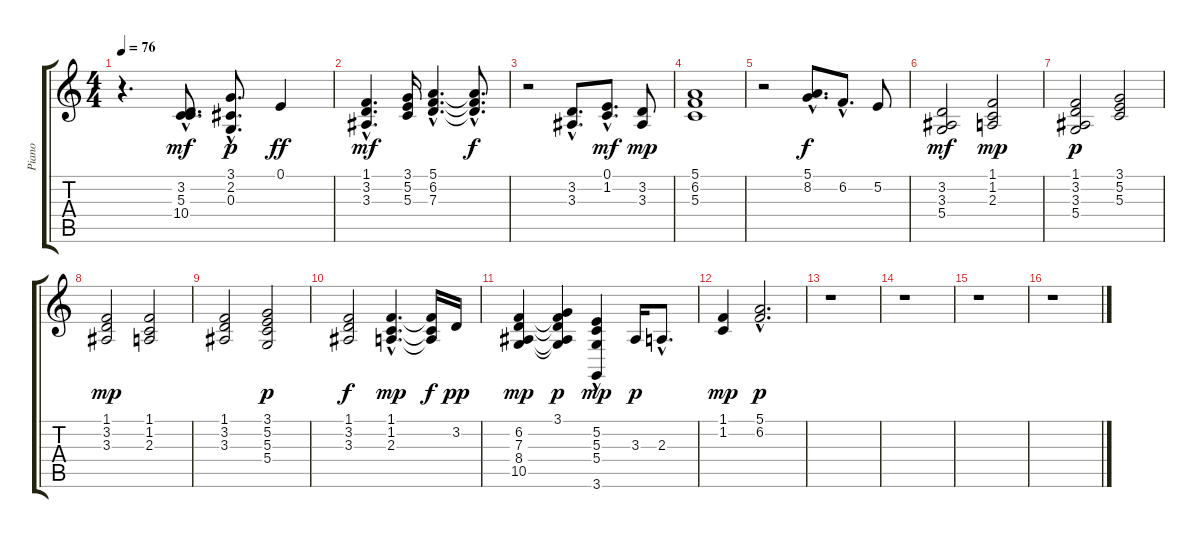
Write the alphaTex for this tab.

\track ("Piano" "Piano") {instrument electricgrandpiano}
\staff {score tabs}
\tuning (E4 B3 G3 D3 A2 E2) {hide}
\ts (4 4)
\tempo 76
\clef g2
\ks c
r.4{d dy mp} (3.2{hac} 5.3{hac} 10.4).8{d dy mf} (3.1{hac} 2.2{hac} 0.3{hac}).8{d dy p} 0.1.4{dy ff} |
(1.1{hac} 3.2{hac} 3.3{hac}).4{d dy mf} (3.1 5.2 5.3).16 (5.1{hac} 6.2{hac} 7.3{hac}).4{d} (5.1{hac t} 6.2{hac t} 7.3{hac t}).8{d dy f} |
r.2 (3.2{hac} 3.3{hac}).8{d} (0.1{hac} 1.2{hac}).8{d dy mf} (3.2 3.3).8{dy mp} |
(5.1 6.2 5.3).1 |
r.2 (5.1{hac} 8.2{hac}).8{d dy f} 6.2{hac}.8{d} 5.2.8 |
(3.2 3.3 5.4).2{dy mf} (1.1 1.2 2.3).2{dy mp} |
(1.1 3.2 3.3 5.4).2{dy p} (3.1 5.2 5.3).2 |
(1.1 3.2 3.3).2{dy mp} (1.1 1.2 2.3).2 |
(1.1 3.2 3.3).2 (3.1 5.2 5.3 5.4).2{dy p} |
(1.1 3.2 3.3).2{dy f} (1.1{hac} 1.2 2.3{hac}).4{d dy mp} (1.1{t} 1.2{t} 2.3{t}).16{dy f} 3.2.16{dy pp} |
(6.2 7.3 8.4 10.5).4{dy mp} (3.1 6.2{t} 7.3{t} 8.4{t} 10.5{t}).4{dy p} (5.2{hac} 5.3{hac} 5.4 3.6).4{dy mp} 3.3.16{dy p} 2.3{hac}.8{d} |
(1.1 1.2).4{dy mp} (5.1{hac} 6.2{hac}).2{d dy p} |
r.1 |
r.1 |
r.1 |
r.1
